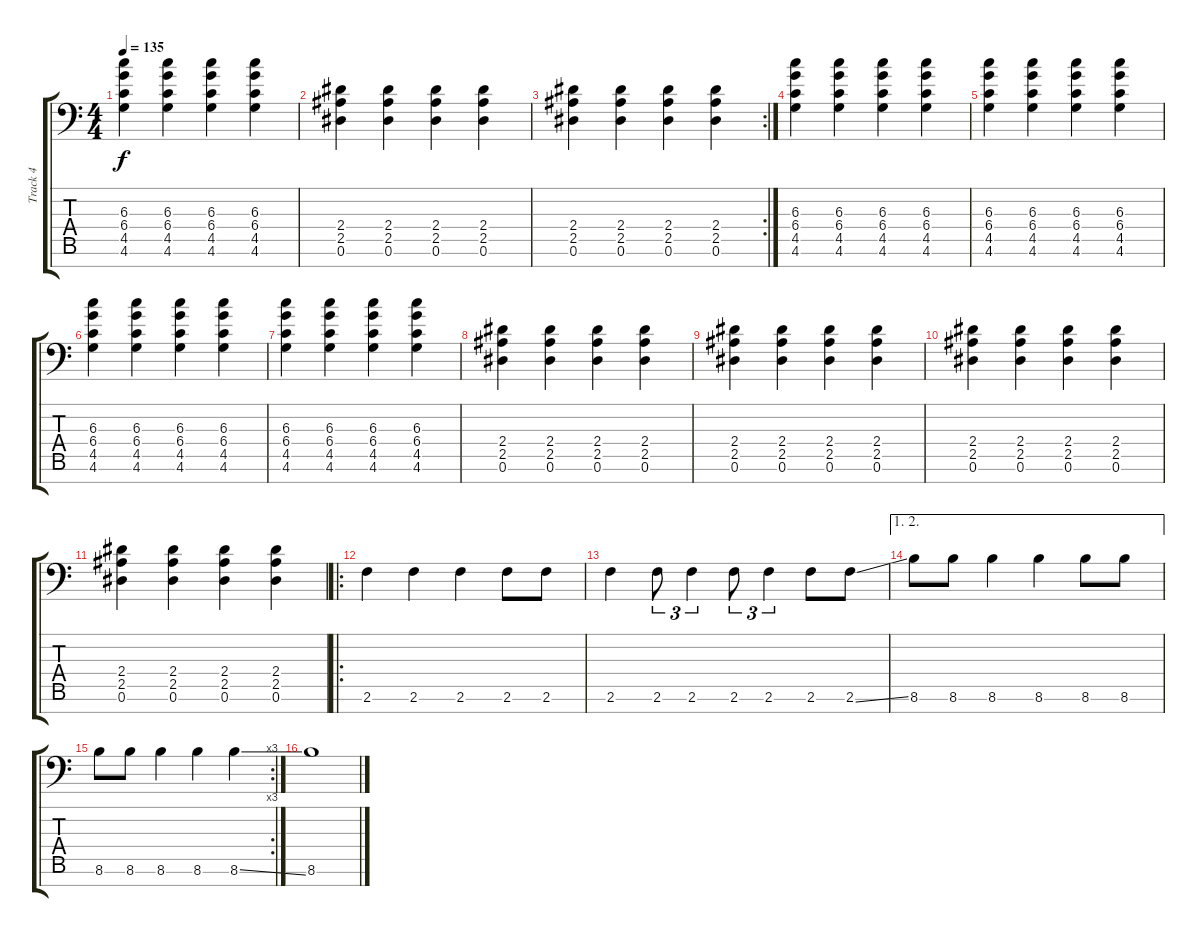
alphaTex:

\track ("Track 4" "Track 4") {instrument distortionguitar}
\staff {score tabs}
\tuning (Eb4 Bb3 Gb3 Db3 Ab2 Eb2 Ab1) {hide}
\ts (4 4)
\tempo 135
\clef f4
\ks c
(6.3 6.4 4.5 4.6).4{dy f} (6.3 6.4 4.5 4.6).4 (6.3 6.4 4.5 4.6).4 (6.3 6.4 4.5 4.6).4 |
(2.4 2.5 0.6).4 (2.4 2.5 0.6).4 (2.4 2.5 0.6).4 (2.4 2.5 0.6).4 |
\rc 2
(2.4 2.5 0.6).4 (2.4 2.5 0.6).4 (2.4 2.5 0.6).4 (2.4 2.5 0.6).4 |
(6.3 6.4 4.5 4.6).4 (6.3 6.4 4.5 4.6).4 (6.3 6.4 4.5 4.6).4 (6.3 6.4 4.5 4.6).4 |
(6.3 6.4 4.5 4.6).4 (6.3 6.4 4.5 4.6).4 (6.3 6.4 4.5 4.6).4 (6.3 6.4 4.5 4.6).4 |
(6.3 6.4 4.5 4.6).4 (6.3 6.4 4.5 4.6).4 (6.3 6.4 4.5 4.6).4 (6.3 6.4 4.5 4.6).4 |
(6.3 6.4 4.5 4.6).4 (6.3 6.4 4.5 4.6).4 (6.3 6.4 4.5 4.6).4 (6.3 6.4 4.5 4.6).4 |
(2.4 2.5 0.6).4 (2.4 2.5 0.6).4 (2.4 2.5 0.6).4 (2.4 2.5 0.6).4 |
(2.4 2.5 0.6).4 (2.4 2.5 0.6).4 (2.4 2.5 0.6).4 (2.4 2.5 0.6).4 |
(2.4 2.5 0.6).4 (2.4 2.5 0.6).4 (2.4 2.5 0.6).4 (2.4 2.5 0.6).4 |
(2.4 2.5 0.6).4 (2.4 2.5 0.6).4 (2.4 2.5 0.6).4 (2.4 2.5 0.6).4 |
\ro
2.6.4 2.6.4 2.6.4 2.6.8 2.6.8 |
2.6.4 2.6.8{tu (3 2)} 2.6.4{tu (3 2)} 2.6.8{tu (3 2)} 2.6.4{tu (3 2)} 2.6.8 2.6{ss}.8 |
\ae (1 2)
8.6.8 8.6.8 8.6.4 8.6.4 8.6.8 8.6.8 |
\rc 3
8.6.8 8.6.8 8.6.4 8.6.4 8.6{ss}.4 |
8.6.1
